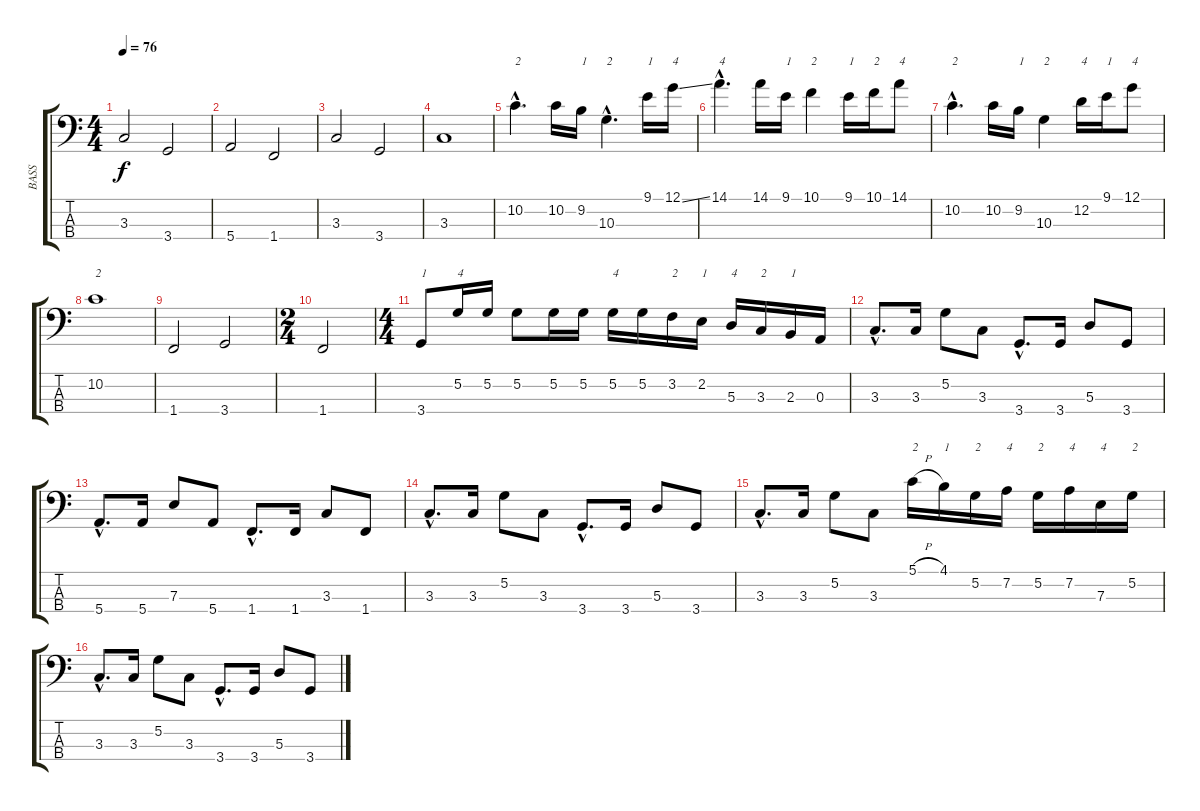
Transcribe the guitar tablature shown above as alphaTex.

\track ("BASS" "BASS") {instrument electricbassfinger}
\staff {score tabs}
\tuning (G2 D2 A1 E1) {hide}
\ts (4 4)
\tempo 76
\clef f4
\ks c
3.3.2{dy f} 3.4.2 |
5.4.2 1.4.2 |
3.3.2 3.4.2 |
3.3.1 |
10.2{hac}.4{d txt "2" instrument electricbassfinger} 10.2.16 9.2.16{txt "1"} 10.3{hac}.4{d txt "2"} 9.1.16{txt "1"} 12.1{ss}.16{txt "4"} |
14.1{hac}.4{d txt "4"} 14.1.16 9.1.16{txt "1"} 10.1.4{txt "2"} 9.1.16{txt "1"} 10.1.16{txt "2"} 14.1.8{txt "4"} |
10.2{hac}.4{d txt "2"} 10.2.16 9.2.16{txt "1"} 10.3.4{txt "2"} 12.2.16{txt "4"} 9.1.16{txt "1"} 12.1.8{txt "4"} |
10.2.1{txt "2"} |
1.4.2{volume 14 instrument electricbassfinger} 3.4.2 |
\ts (2 4)
1.4.2 |
\ts (4 4)
3.4.8{txt "1"} 5.2.16{txt "4"} 5.2.16 5.2.8 5.2.16 5.2.16 5.2.16{txt "4"} 5.2.16 3.2.16{txt "2"} 2.2.16{txt "1"} 5.3.16{txt "4"} 3.3.16{txt "2"} 2.3.16{txt "1"} 0.3.16 |
3.3{hac}.8{d} 3.3.16 5.2.8 3.3.8 3.4{hac}.8{d} 3.4.16 5.3.8 3.4.8 |
5.4{hac}.8{d} 5.4.16 7.3.8 5.4.8 1.4{hac}.8{d} 1.4.16 3.3.8 1.4.8 |
3.3{hac}.8{d} 3.3.16 5.2.8 3.3.8 3.4{hac}.8{d} 3.4.16 5.3.8 3.4.8 |
3.3{hac}.8{d} 3.3.16 5.2.8 3.3.8 5.1{h}.16{txt "2"} 4.1.16{txt "1"} 5.2.16{txt "2"} 7.2.16{txt "4"} 5.2.16{txt "2"} 7.2.16{txt "4"} 7.3.16{txt "4"} 5.2.16{txt "2"} |
3.3{hac}.8{d} 3.3.16 5.2.8 3.3.8 3.4{hac}.8{d} 3.4.16 5.3.8 3.4.8
